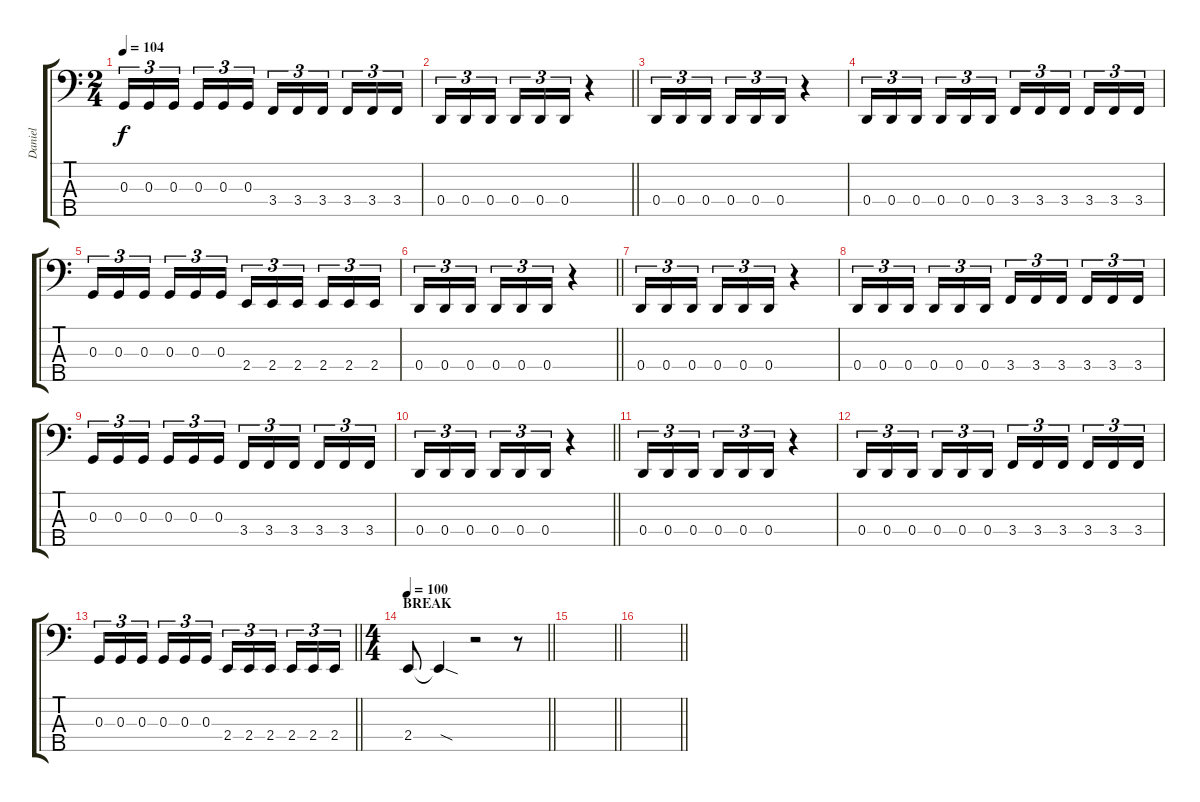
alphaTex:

\track ("Daniel" "Daniel") {instrument electricbasspick}
\staff {score tabs}
\tuning (F2 C2 G1 D1 A0) {hide}
\ts (2 4)
\tempo 104
\clef f4
\ks c
0.3.16{tu (3 2) dy f} 0.3.16{tu (3 2)} 0.3.16{tu (3 2) beam splitsecondary} 0.3.16{tu (3 2)} 0.3.16{tu (3 2)} 0.3.16{tu (3 2)} 3.4.16{tu (3 2)} 3.4.16{tu (3 2)} 3.4.16{tu (3 2) beam splitsecondary} 3.4.16{tu (3 2)} 3.4.16{tu (3 2)} 3.4.16{tu (3 2)} |
\barLineRight lightlight
0.4.16{tu (3 2)} 0.4.16{tu (3 2)} 0.4.16{tu (3 2) beam splitsecondary} 0.4.16{tu (3 2)} 0.4.16{tu (3 2)} 0.4.16{tu (3 2)} r.4 |
0.4.16{tu (3 2)} 0.4.16{tu (3 2)} 0.4.16{tu (3 2) beam splitsecondary} 0.4.16{tu (3 2)} 0.4.16{tu (3 2)} 0.4.16{tu (3 2)} r.4 |
0.4.16{tu (3 2)} 0.4.16{tu (3 2)} 0.4.16{tu (3 2) beam splitsecondary} 0.4.16{tu (3 2)} 0.4.16{tu (3 2)} 0.4.16{tu (3 2)} 3.4.16{tu (3 2)} 3.4.16{tu (3 2)} 3.4.16{tu (3 2) beam splitsecondary} 3.4.16{tu (3 2)} 3.4.16{tu (3 2)} 3.4.16{tu (3 2)} |
0.3.16{tu (3 2)} 0.3.16{tu (3 2)} 0.3.16{tu (3 2) beam splitsecondary} 0.3.16{tu (3 2)} 0.3.16{tu (3 2)} 0.3.16{tu (3 2)} 2.4.16{tu (3 2)} 2.4.16{tu (3 2)} 2.4.16{tu (3 2) beam splitsecondary} 2.4.16{tu (3 2)} 2.4.16{tu (3 2)} 2.4.16{tu (3 2)} |
\barLineRight lightlight
0.4.16{tu (3 2)} 0.4.16{tu (3 2)} 0.4.16{tu (3 2) beam splitsecondary} 0.4.16{tu (3 2)} 0.4.16{tu (3 2)} 0.4.16{tu (3 2)} r.4 |
0.4.16{tu (3 2)} 0.4.16{tu (3 2)} 0.4.16{tu (3 2) beam splitsecondary} 0.4.16{tu (3 2)} 0.4.16{tu (3 2)} 0.4.16{tu (3 2)} r.4 |
0.4.16{tu (3 2)} 0.4.16{tu (3 2)} 0.4.16{tu (3 2) beam splitsecondary} 0.4.16{tu (3 2)} 0.4.16{tu (3 2)} 0.4.16{tu (3 2)} 3.4.16{tu (3 2)} 3.4.16{tu (3 2)} 3.4.16{tu (3 2) beam splitsecondary} 3.4.16{tu (3 2)} 3.4.16{tu (3 2)} 3.4.16{tu (3 2)} |
0.3.16{tu (3 2)} 0.3.16{tu (3 2)} 0.3.16{tu (3 2) beam splitsecondary} 0.3.16{tu (3 2)} 0.3.16{tu (3 2)} 0.3.16{tu (3 2)} 3.4.16{tu (3 2)} 3.4.16{tu (3 2)} 3.4.16{tu (3 2) beam splitsecondary} 3.4.16{tu (3 2)} 3.4.16{tu (3 2)} 3.4.16{tu (3 2)} |
\barLineRight lightlight
0.4.16{tu (3 2)} 0.4.16{tu (3 2)} 0.4.16{tu (3 2) beam splitsecondary} 0.4.16{tu (3 2)} 0.4.16{tu (3 2)} 0.4.16{tu (3 2)} r.4 |
0.4.16{tu (3 2)} 0.4.16{tu (3 2)} 0.4.16{tu (3 2) beam splitsecondary} 0.4.16{tu (3 2)} 0.4.16{tu (3 2)} 0.4.16{tu (3 2)} r.4 |
0.4.16{tu (3 2)} 0.4.16{tu (3 2)} 0.4.16{tu (3 2) beam splitsecondary} 0.4.16{tu (3 2)} 0.4.16{tu (3 2)} 0.4.16{tu (3 2)} 3.4.16{tu (3 2)} 3.4.16{tu (3 2)} 3.4.16{tu (3 2) beam splitsecondary} 3.4.16{tu (3 2)} 3.4.16{tu (3 2)} 3.4.16{tu (3 2)} |
\barLineRight lightlight
0.3.16{tu (3 2)} 0.3.16{tu (3 2)} 0.3.16{tu (3 2) beam splitsecondary} 0.3.16{tu (3 2)} 0.3.16{tu (3 2)} 0.3.16{tu (3 2)} 2.4.16{tu (3 2)} 2.4.16{tu (3 2)} 2.4.16{tu (3 2) beam splitsecondary} 2.4.16{tu (3 2)} 2.4.16{tu (3 2)} 2.4.16{tu (3 2)} |
\ts (4 4)
\section ("" "BREAK")
\tempo 100
\barLineRight lightlight
2.4.8 2.4{sod t}.4 r.2 r.8 |
\barLineRight lightlight
|
\barLineRight lightlight
